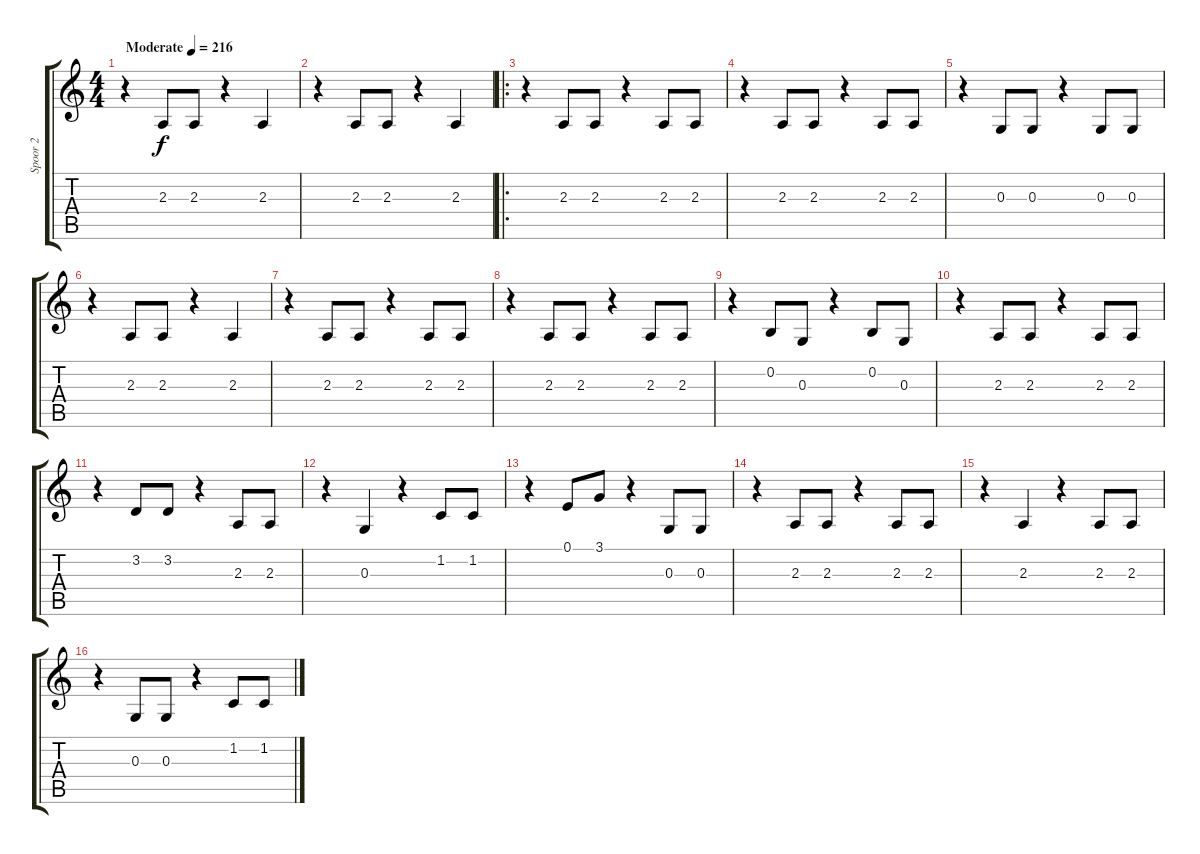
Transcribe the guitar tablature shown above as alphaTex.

\track ("Spoor 2" "Spoor 2") {instrument altosax}
\staff {score tabs}
\tuning (E4 B3 G3 D3 A2 E2) {hide}
\ts (4 4)
\tempo (216 "Moderate")
\clef g2
\ks c
r.4{dy f instrument altosax} 2.3.8 2.3.8 r.4 2.3.4 |
r.4 2.3.8 2.3.8 r.4 2.3.4 |
\ro
r.4 2.3.8 2.3.8 r.4 2.3.8 2.3.8 |
r.4 2.3.8 2.3.8 r.4 2.3.8 2.3.8 |
r.4 0.3.8 0.3.8 r.4 0.3.8 0.3.8 |
r.4 2.3.8 2.3.8 r.4 2.3.4 |
r.4 2.3.8 2.3.8 r.4 2.3.8 2.3.8 |
r.4 2.3.8 2.3.8 r.4 2.3.8 2.3.8 |
r.4 0.2.8 0.3.8 r.4 0.2.8 0.3.8 |
r.4 2.3.8 2.3.8 r.4 2.3.8 2.3.8 |
r.4 3.2.8 3.2.8 r.4 2.3.8 2.3.8 |
r.4 0.3.4 r.4 1.2.8 1.2.8 |
r.4 0.1.8 3.1.8 r.4 0.3.8 0.3.8 |
r.4 2.3.8 2.3.8 r.4 2.3.8 2.3.8 |
r.4 2.3.4 r.4 2.3.8 2.3.8 |
r.4 0.3.8 0.3.8 r.4 1.2.8 1.2.8
